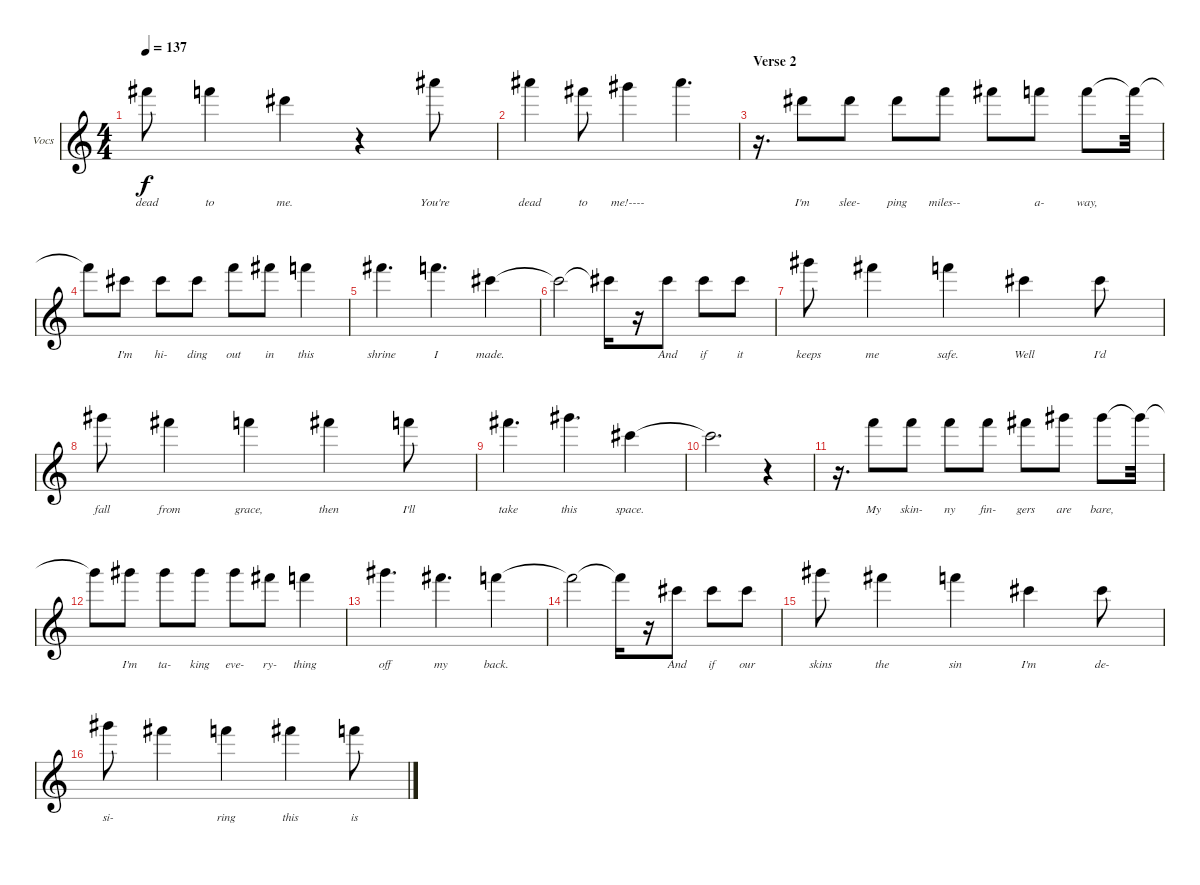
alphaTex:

\defaultSystemsLayout 4
\bracketExtendMode groupsimilarinstruments
\firstSystemTrackNameOrientation horizontal
\otherSystemsTrackNameOrientation horizontal
\track ("Vocals - Shane" "Vocs") {instrument acousticguitarsteel}
\staff {score}
\tuning (Eb4 Bb3 Gb3 Db3 Ab2 Db2)
\ts (4 4)
\tempo 137
\clef g2
\ks c
15.1.8{lyrics (0 "dead") lyrics (1 "") lyrics (2 "") lyrics (3 "") lyrics (4 "") dy f} 14.1.4{lyrics (0 "to") lyrics (1 "") lyrics (2 "") lyrics (3 "") lyrics (4 "")} 17.2.4{lyrics (0 "me.") lyrics (1 "") lyrics (2 "") lyrics (3 "") lyrics (4 "")} r.4 19.1.8{lyrics (0 "You're") lyrics (1 "") lyrics (2 "") lyrics (3 "") lyrics (4 "")} |
19.1.4{lyrics (0 "dead") lyrics (1 "") lyrics (2 "") lyrics (3 "") lyrics (4 "")} 15.1.8{lyrics (0 "to") lyrics (1 "") lyrics (2 "") lyrics (3 "") lyrics (4 "")} 17.1.4{lyrics (0 "me!----") lyrics (1 "") lyrics (2 "") lyrics (3 "") lyrics (4 "")} 19.1.4{d lyrics (0 "") lyrics (1 "") lyrics (2 "") lyrics (3 "") lyrics (4 "")} |
\section ("" "Verse 2")
r.16{d} 12.1.8{lyrics (0 "I'm") lyrics (1 "") lyrics (2 "") lyrics (3 "") lyrics (4 "")} 12.1.8{lyrics (0 "slee-") lyrics (1 "") lyrics (2 "") lyrics (3 "") lyrics (4 "")} 12.1.8{lyrics (0 "ping") lyrics (1 "") lyrics (2 "") lyrics (3 "") lyrics (4 "")} 14.1.8{lyrics (0 "miles--") lyrics (1 "") lyrics (2 "") lyrics (3 "") lyrics (4 "")} 15.1.8{lyrics (0 "") lyrics (1 "") lyrics (2 "") lyrics (3 "") lyrics (4 "")} 14.1.8{lyrics (0 "a-") lyrics (1 "") lyrics (2 "") lyrics (3 "") lyrics (4 "")} 14.1.8{lyrics (0 "way,") lyrics (1 "") lyrics (2 "") lyrics (3 "") lyrics (4 "")} 14.1{t}.32{lyrics (0 "") lyrics (1 "") lyrics (2 "") lyrics (3 "") lyrics (4 "")} |
14.1{t}.8 15.2.8{lyrics (0 "I'm") lyrics (1 "") lyrics (2 "") lyrics (3 "") lyrics (4 "")} 15.2.8{lyrics (0 "hi-") lyrics (1 "") lyrics (2 "") lyrics (3 "") lyrics (4 "")} 15.2.8{lyrics (0 "ding") lyrics (1 "") lyrics (2 "") lyrics (3 "") lyrics (4 "")} 14.1.8{lyrics (0 "out") lyrics (1 "") lyrics (2 "") lyrics (3 "") lyrics (4 "")} 15.1.8{lyrics (0 "in") lyrics (1 "") lyrics (2 "") lyrics (3 "") lyrics (4 "")} 14.1.4{lyrics (0 "this") lyrics (1 "") lyrics (2 "") lyrics (3 "") lyrics (4 "")} |
15.1.4{d lyrics (0 "shrine") lyrics (1 "") lyrics (2 "") lyrics (3 "") lyrics (4 "")} 14.1.4{d lyrics (0 "I") lyrics (1 "") lyrics (2 "") lyrics (3 "") lyrics (4 "")} 15.2.4{lyrics (0 "made.") lyrics (1 "") lyrics (2 "") lyrics (3 "") lyrics (4 "")} |
15.2{t}.2{lyrics (0 "") lyrics (1 "") lyrics (2 "") lyrics (3 "") lyrics (4 "")} 15.2{t}.16{lyrics (0 "") lyrics (1 "") lyrics (2 "") lyrics (3 "") lyrics (4 "")} r.16 15.2.8{lyrics (0 "And") lyrics (1 "") lyrics (2 "") lyrics (3 "") lyrics (4 "")} 15.2.8{lyrics (0 "if") lyrics (1 "") lyrics (2 "") lyrics (3 "") lyrics (4 "")} 15.2.8{lyrics (0 "it") lyrics (1 "") lyrics (2 "") lyrics (3 "") lyrics (4 "")} |
17.1.8{lyrics (0 "keeps") lyrics (1 "") lyrics (2 "") lyrics (3 "") lyrics (4 "")} 15.1.4{lyrics (0 "me") lyrics (1 "") lyrics (2 "") lyrics (3 "") lyrics (4 "")} 14.1.4{lyrics (0 "safe.") lyrics (1 "") lyrics (2 "") lyrics (3 "") lyrics (4 "")} 15.2.4{lyrics (0 "Well") lyrics (1 "") lyrics (2 "") lyrics (3 "") lyrics (4 "")} 15.2.8{lyrics (0 "I'd") lyrics (1 "") lyrics (2 "") lyrics (3 "") lyrics (4 "")} |
17.1.8{lyrics (0 "fall") lyrics (1 "") lyrics (2 "") lyrics (3 "") lyrics (4 "")} 15.1.4{lyrics (0 "from") lyrics (1 "") lyrics (2 "") lyrics (3 "") lyrics (4 "")} 14.1.4{lyrics (0 "grace,") lyrics (1 "") lyrics (2 "") lyrics (3 "") lyrics (4 "")} 15.1.4{lyrics (0 "then") lyrics (1 "") lyrics (2 "") lyrics (3 "") lyrics (4 "")} 14.1.8{lyrics (0 "I'll") lyrics (1 "") lyrics (2 "") lyrics (3 "") lyrics (4 "")} |
15.1.4{d lyrics (0 "take") lyrics (1 "") lyrics (2 "") lyrics (3 "") lyrics (4 "")} 17.1.4{d lyrics (0 "this") lyrics (1 "") lyrics (2 "") lyrics (3 "") lyrics (4 "")} 15.2.4{lyrics (0 "space.") lyrics (1 "") lyrics (2 "") lyrics (3 "") lyrics (4 "")} |
15.2{t}.2{d lyrics (0 "") lyrics (1 "") lyrics (2 "") lyrics (3 "") lyrics (4 "")} r.4 |
r.16{d} 14.1.8{lyrics (0 "My") lyrics (1 "") lyrics (2 "") lyrics (3 "") lyrics (4 "")} 14.1.8{lyrics (0 "skin-") lyrics (1 "") lyrics (2 "") lyrics (3 "") lyrics (4 "")} 14.1.8{lyrics (0 "ny") lyrics (1 "") lyrics (2 "") lyrics (3 "") lyrics (4 "")} 14.1.8{lyrics (0 "fin-") lyrics (1 "") lyrics (2 "") lyrics (3 "") lyrics (4 "")} 15.1.8{lyrics (0 "gers") lyrics (1 "") lyrics (2 "") lyrics (3 "") lyrics (4 "")} 17.1.8{lyrics (0 "are") lyrics (1 "") lyrics (2 "") lyrics (3 "") lyrics (4 "")} 17.1.8{lyrics (0 "bare,") lyrics (1 "") lyrics (2 "") lyrics (3 "") lyrics (4 "")} 17.1{t}.32{lyrics (0 "") lyrics (1 "") lyrics (2 "") lyrics (3 "") lyrics (4 "")} |
17.1{t}.8{lyrics (0 "") lyrics (1 "") lyrics (2 "") lyrics (3 "") lyrics (4 "")} 17.1.8{lyrics (0 "I'm") lyrics (1 "") lyrics (2 "") lyrics (3 "") lyrics (4 "")} 17.1.8{lyrics (0 "ta-") lyrics (1 "") lyrics (2 "") lyrics (3 "") lyrics (4 "")} 17.1.8{lyrics (0 "king") lyrics (1 "") lyrics (2 "") lyrics (3 "") lyrics (4 "")} 17.1.8{lyrics (0 "eve-") lyrics (1 "") lyrics (2 "") lyrics (3 "") lyrics (4 "")} 15.1.8{lyrics (0 "ry-") lyrics (1 "") lyrics (2 "") lyrics (3 "") lyrics (4 "")} 14.1.4{lyrics (0 "thing") lyrics (1 "") lyrics (2 "") lyrics (3 "") lyrics (4 "")} |
17.1.4{d lyrics (0 "off") lyrics (1 "") lyrics (2 "") lyrics (3 "") lyrics (4 "")} 15.1.4{d lyrics (0 "my") lyrics (1 "") lyrics (2 "") lyrics (3 "") lyrics (4 "")} 14.1.4{lyrics (0 "back.") lyrics (1 "") lyrics (2 "") lyrics (3 "") lyrics (4 "")} |
14.1{t}.2{lyrics (0 "") lyrics (1 "") lyrics (2 "") lyrics (3 "") lyrics (4 "")} 14.1{t}.16{lyrics (0 "") lyrics (1 "") lyrics (2 "") lyrics (3 "") lyrics (4 "")} r.16 15.2.8{lyrics (0 "And") lyrics (1 "") lyrics (2 "") lyrics (3 "") lyrics (4 "")} 15.2.8{lyrics (0 "if") lyrics (1 "") lyrics (2 "") lyrics (3 "") lyrics (4 "")} 15.2.8{lyrics (0 "our") lyrics (1 "") lyrics (2 "") lyrics (3 "") lyrics (4 "")} |
17.1.8{lyrics (0 "skins") lyrics (1 "") lyrics (2 "") lyrics (3 "") lyrics (4 "")} 15.1.4{lyrics (0 "the") lyrics (1 "") lyrics (2 "") lyrics (3 "") lyrics (4 "")} 14.1.4{lyrics (0 "sin") lyrics (1 "") lyrics (2 "") lyrics (3 "") lyrics (4 "")} 15.2.4{lyrics (0 "I'm") lyrics (1 "") lyrics (2 "") lyrics (3 "") lyrics (4 "")} 15.2.8{lyrics (0 "de-") lyrics (1 "") lyrics (2 "") lyrics (3 "") lyrics (4 "")} |
17.1.8{lyrics (0 "si-") lyrics (1 "") lyrics (2 "") lyrics (3 "") lyrics (4 "")} 15.1.4{lyrics (0 "") lyrics (1 "") lyrics (2 "") lyrics (3 "") lyrics (4 "")} 14.1.4{lyrics (0 "ring") lyrics (1 "") lyrics (2 "") lyrics (3 "") lyrics (4 "")} 15.1.4{lyrics (0 "this") lyrics (1 "") lyrics (2 "") lyrics (3 "") lyrics (4 "")} 14.1.8{lyrics (0 "is") lyrics (1 "") lyrics (2 "") lyrics (3 "") lyrics (4 "")}
